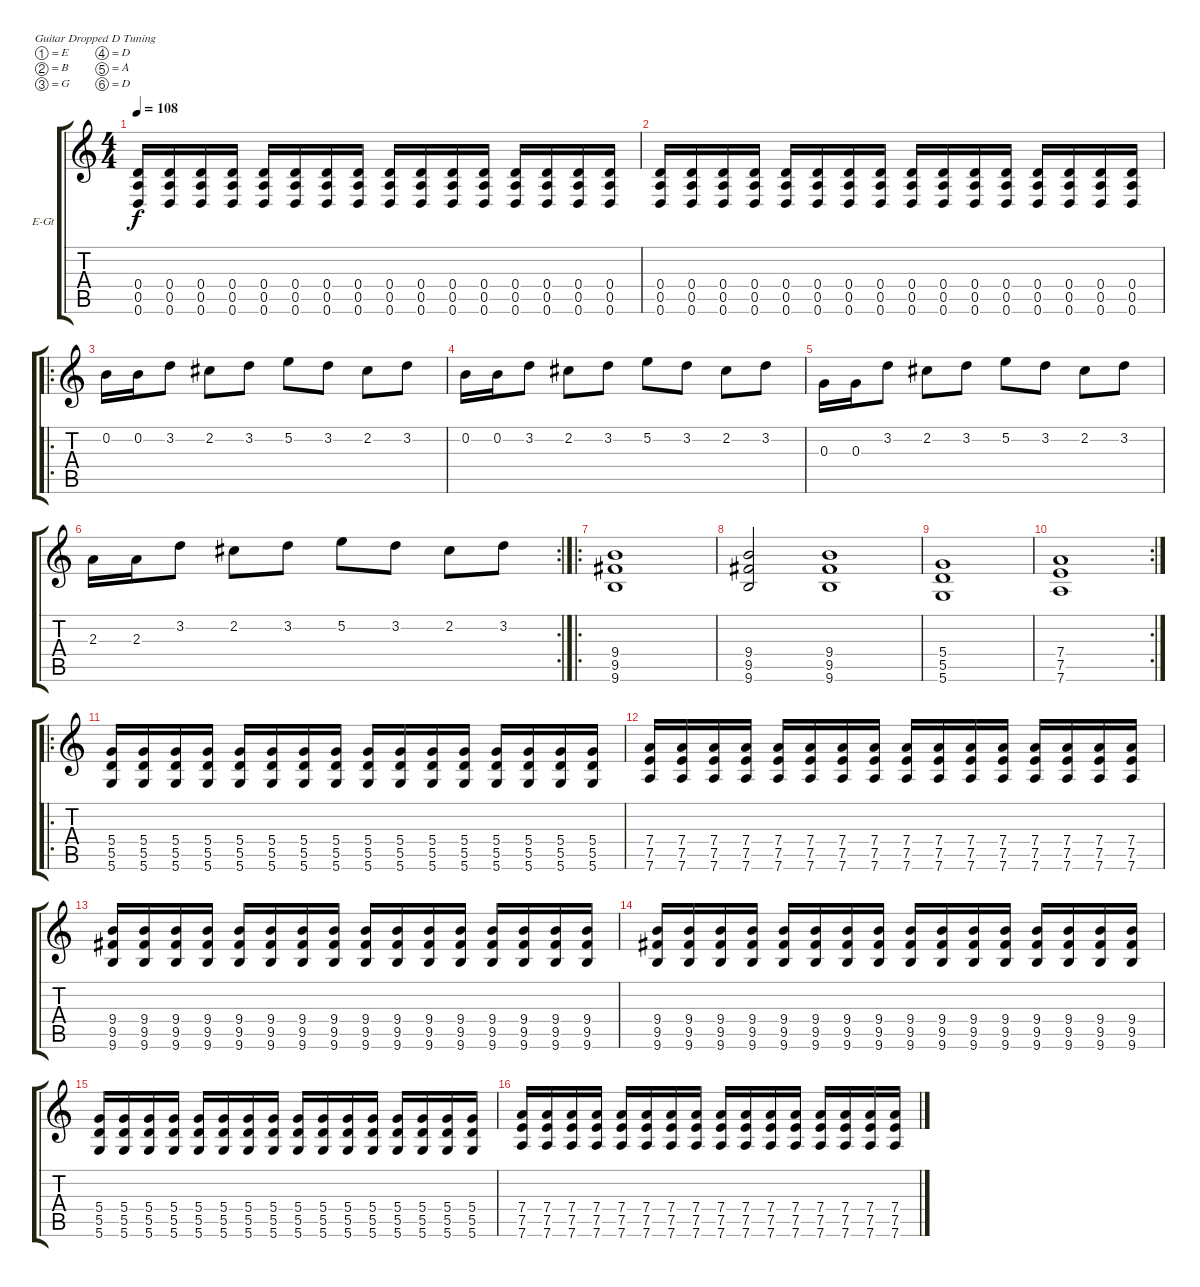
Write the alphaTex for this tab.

\bracketExtendMode groupsimilarinstruments
\firstSystemTrackNameOrientation horizontal
\otherSystemsTrackNameOrientation horizontal
\track ("Track 2" "E-Gt") {instrument distortionguitar}
\staff {score tabs}
\tuning (E4 B3 G3 D3 A2 D2)
\ts (4 4)
\tempo 108
\clef g2
\ks c
(0.4 0.5 0.6).16{dy f} (0.4 0.5 0.6).16 (0.4 0.5 0.6).16 (0.4 0.5 0.6).16 (0.4 0.5 0.6).16 (0.4 0.5 0.6).16 (0.4 0.5 0.6).16 (0.4 0.5 0.6).16 (0.4 0.5 0.6).16 (0.4 0.5 0.6).16 (0.4 0.5 0.6).16 (0.4 0.5 0.6).16 (0.4 0.5 0.6).16 (0.4 0.5 0.6).16 (0.4 0.5 0.6).16 (0.4 0.5 0.6).16 |
(0.4 0.5 0.6).16 (0.4 0.5 0.6).16 (0.4 0.5 0.6).16 (0.4 0.5 0.6).16 (0.4 0.5 0.6).16 (0.4 0.5 0.6).16 (0.4 0.5 0.6).16 (0.4 0.5 0.6).16 (0.4 0.5 0.6).16 (0.4 0.5 0.6).16 (0.4 0.5 0.6).16 (0.4 0.5 0.6).16 (0.4 0.5 0.6).16 (0.4 0.5 0.6).16 (0.4 0.5 0.6).16 (0.4 0.5 0.6).16 |
\ro
0.2.16 0.2.16 3.2.8 2.2.8 3.2.8 5.2.8 3.2.8 2.2.8 3.2.8 |
0.2.16 0.2.16 3.2.8 2.2.8 3.2.8 5.2.8 3.2.8 2.2.8 3.2.8 |
0.3.16 0.3.16 3.2.8 2.2.8 3.2.8 5.2.8 3.2.8 2.2.8 3.2.8 |
\rc 2
2.3.16 2.3.16 3.2.8 2.2.8 3.2.8 5.2.8 3.2.8 2.2.8 3.2.8 |
\ro
(9.4 9.5 9.6).1 |
(9.4 9.5 9.6).2 (9.4 9.5 9.6).1 |
(5.4 5.5 5.6).1 |
\rc 2
(7.4 7.5 7.6).1 |
\ro
(5.4 5.5 5.6).16 (5.4 5.5 5.6).16 (5.4 5.5 5.6).16 (5.4 5.5 5.6).16 (5.4 5.5 5.6).16 (5.4 5.5 5.6).16 (5.4 5.5 5.6).16 (5.4 5.5 5.6).16 (5.4 5.5 5.6).16 (5.4 5.5 5.6).16 (5.4 5.5 5.6).16 (5.4 5.5 5.6).16 (5.4 5.5 5.6).16 (5.4 5.5 5.6).16 (5.4 5.5 5.6).16 (5.4 5.5 5.6).16 |
(7.4 7.5 7.6).16 (7.4 7.5 7.6).16 (7.4 7.5 7.6).16 (7.4 7.5 7.6).16 (7.4 7.5 7.6).16 (7.4 7.5 7.6).16 (7.4 7.5 7.6).16 (7.4 7.5 7.6).16 (7.4 7.5 7.6).16 (7.4 7.5 7.6).16 (7.4 7.5 7.6).16 (7.4 7.5 7.6).16 (7.4 7.5 7.6).16 (7.4 7.5 7.6).16 (7.4 7.5 7.6).16 (7.4 7.5 7.6).16 |
(9.4 9.5 9.6).16 (9.4 9.5 9.6).16 (9.4 9.5 9.6).16 (9.4 9.5 9.6).16 (9.4 9.5 9.6).16 (9.4 9.5 9.6).16 (9.4 9.5 9.6).16 (9.4 9.5 9.6).16 (9.4 9.5 9.6).16 (9.4 9.5 9.6).16 (9.4 9.5 9.6).16 (9.4 9.5 9.6).16 (9.4 9.5 9.6).16 (9.4 9.5 9.6).16 (9.4 9.5 9.6).16 (9.4 9.5 9.6).16 |
(9.4 9.5 9.6).16 (9.4 9.5 9.6).16 (9.4 9.5 9.6).16 (9.4 9.5 9.6).16 (9.4 9.5 9.6).16 (9.4 9.5 9.6).16 (9.4 9.5 9.6).16 (9.4 9.5 9.6).16 (9.4 9.5 9.6).16 (9.4 9.5 9.6).16 (9.4 9.5 9.6).16 (9.4 9.5 9.6).16 (9.4 9.5 9.6).16 (9.4 9.5 9.6).16 (9.4 9.5 9.6).16 (9.4 9.5 9.6).16 |
(5.4 5.5 5.6).16 (5.4 5.5 5.6).16 (5.4 5.5 5.6).16 (5.4 5.5 5.6).16 (5.4 5.5 5.6).16 (5.4 5.5 5.6).16 (5.4 5.5 5.6).16 (5.4 5.5 5.6).16 (5.4 5.5 5.6).16 (5.4 5.5 5.6).16 (5.4 5.5 5.6).16 (5.4 5.5 5.6).16 (5.4 5.5 5.6).16 (5.4 5.5 5.6).16 (5.4 5.5 5.6).16 (5.4 5.5 5.6).16 |
(7.4 7.5 7.6).16 (7.4 7.5 7.6).16 (7.4 7.5 7.6).16 (7.4 7.5 7.6).16 (7.4 7.5 7.6).16 (7.4 7.5 7.6).16 (7.4 7.5 7.6).16 (7.4 7.5 7.6).16 (7.4 7.5 7.6).16 (7.4 7.5 7.6).16 (7.4 7.5 7.6).16 (7.4 7.5 7.6).16 (7.4 7.5 7.6).16 (7.4 7.5 7.6).16 (7.4 7.5 7.6).16 (7.4 7.5 7.6).16
